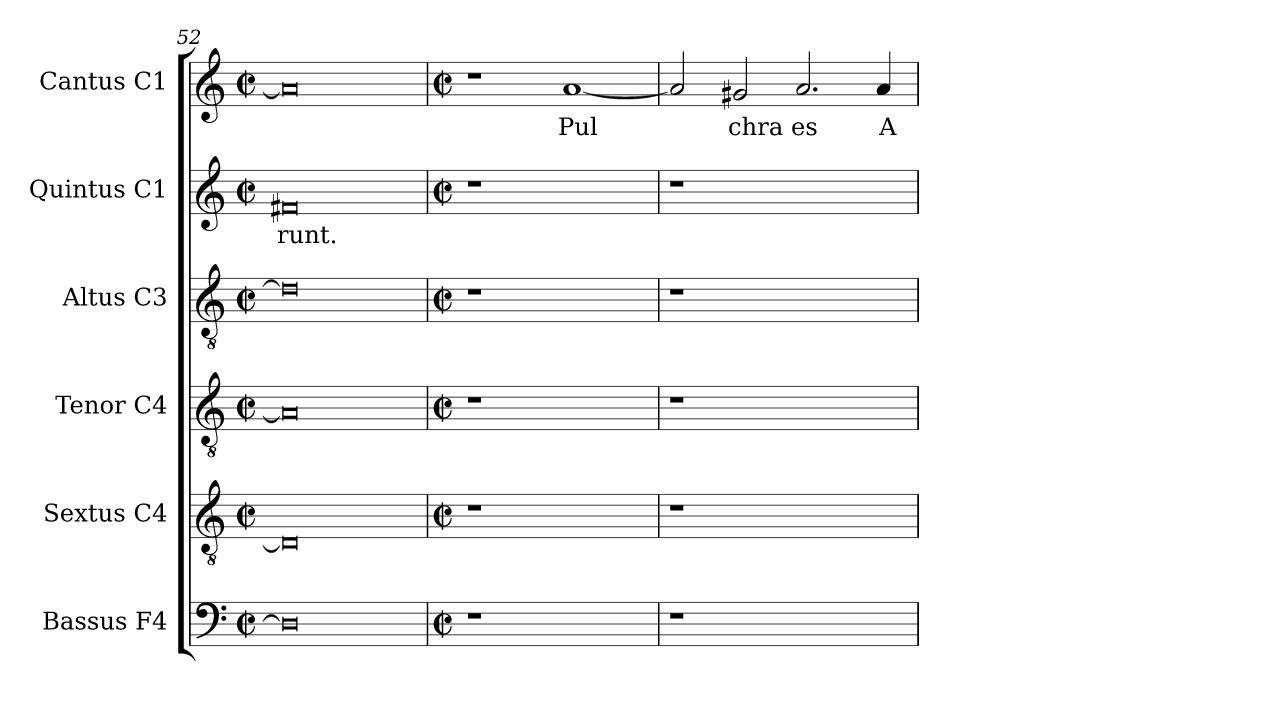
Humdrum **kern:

**kern	**text	**kern	**text	**kern	**text	**kern	**text	**kern	**text	**kern	**text
*part6	*part6	*part5	*part5	*part4	*part4	*part3	*part3	*part2	*part2	*part1	*part1
*staff6	*staff6	*staff5	*staff5	*staff4	*staff4	*staff3	*staff3	*staff2	*staff2	*staff1	*staff1
*I"Bassus  F4	*	*I"Sextus  C4	*	*I"Tenor  C4	*	*I"Altus  C3	*	*I"Quintus  C1	*	*I"Cantus  C1	*
*clefF4	*	*clefGv2	*	*clefGv2	*	*clefGv2	*	*clefG2	*	*clefG2	*
*k[]	*	*k[]	*	*k[]	*	*k[]	*	*k[]	*	*k[]	*
*C:	*	*C:	*	*C:	*	*C:	*	*C:	*	*C:	*
*M2/2	*	*M2/2	*	*M2/2	*	*M2/2	*	*M2/2	*	*M2/2	*
*met(c|)	*	*met(c|)	*	*met(c|)	*	*met(c|)	*	*met(c|)	*	*met(c|)	*
=52	=52	=52	=52	=52	=52	=52	=52	=52	=52	=52	=52
!	!LO:LY:b:cj	!	!LO:LY:b:cj	!	!LO:LY:b:cj	!	!LO:LY:b:cj	!	!LO:LY:b:cj	!	!LO:LY:b:cj
0D]	.	0D]	.	0A]	.	0d]	.	0f#X	-runt.	0a]	.
=53!	=53!	=53!	=53!	=53!	=53!	=53!	=53!	=53!	=53!	=53!	=53!
*M2/2	*	*M2/2	*	*M2/2	*	*M2/2	*	*M2/2	*	*M2/2	*
*met(c|)	*	*met(c|)	*	*met(c|)	*	*met(c|)	*	*met(c|)	*	*met(c|)	*
1r	.	1r	.	1r	.	1r	.	1r	.	1r	.
!	!	!	!	!	!	!	!	!	!	!	!LO:LY:b:cj
1ryy	.	1ryy	.	1ryy	.	1ryy	.	1ryy	.	[<1a	Pul-
=54	=54	=54	=54	=54	=54	=54	=54	=54	=54	=54	=54
!	!	!	!	!	!	!	!	!	!	!	!LO:LY:b:cj
1r	.	1r	.	1r	.	1r	.	1r	.	2a/]	--
!	!	!	!	!	!	!	!	!	!	!	!LO:LY:b:cj
.	.	.	.	.	.	.	.	.	.	2g#X/	-chra
!	!	!	!	!	!	!	!	!	!	!	!LO:LY:b:cj
1ryy	.	1ryy	.	1ryy	.	1ryy	.	1ryy	.	2.a/	es
!	!	!	!	!	!	!	!	!	!	!	!LO:LY:b:cj
.	.	.	.	.	.	.	.	.	.	4a/	A-
=	=	=	=	=	=	=	=	=	=	=	=
*-	*-	*-	*-	*-	*-	*-	*-	*-	*-	*-	*-
